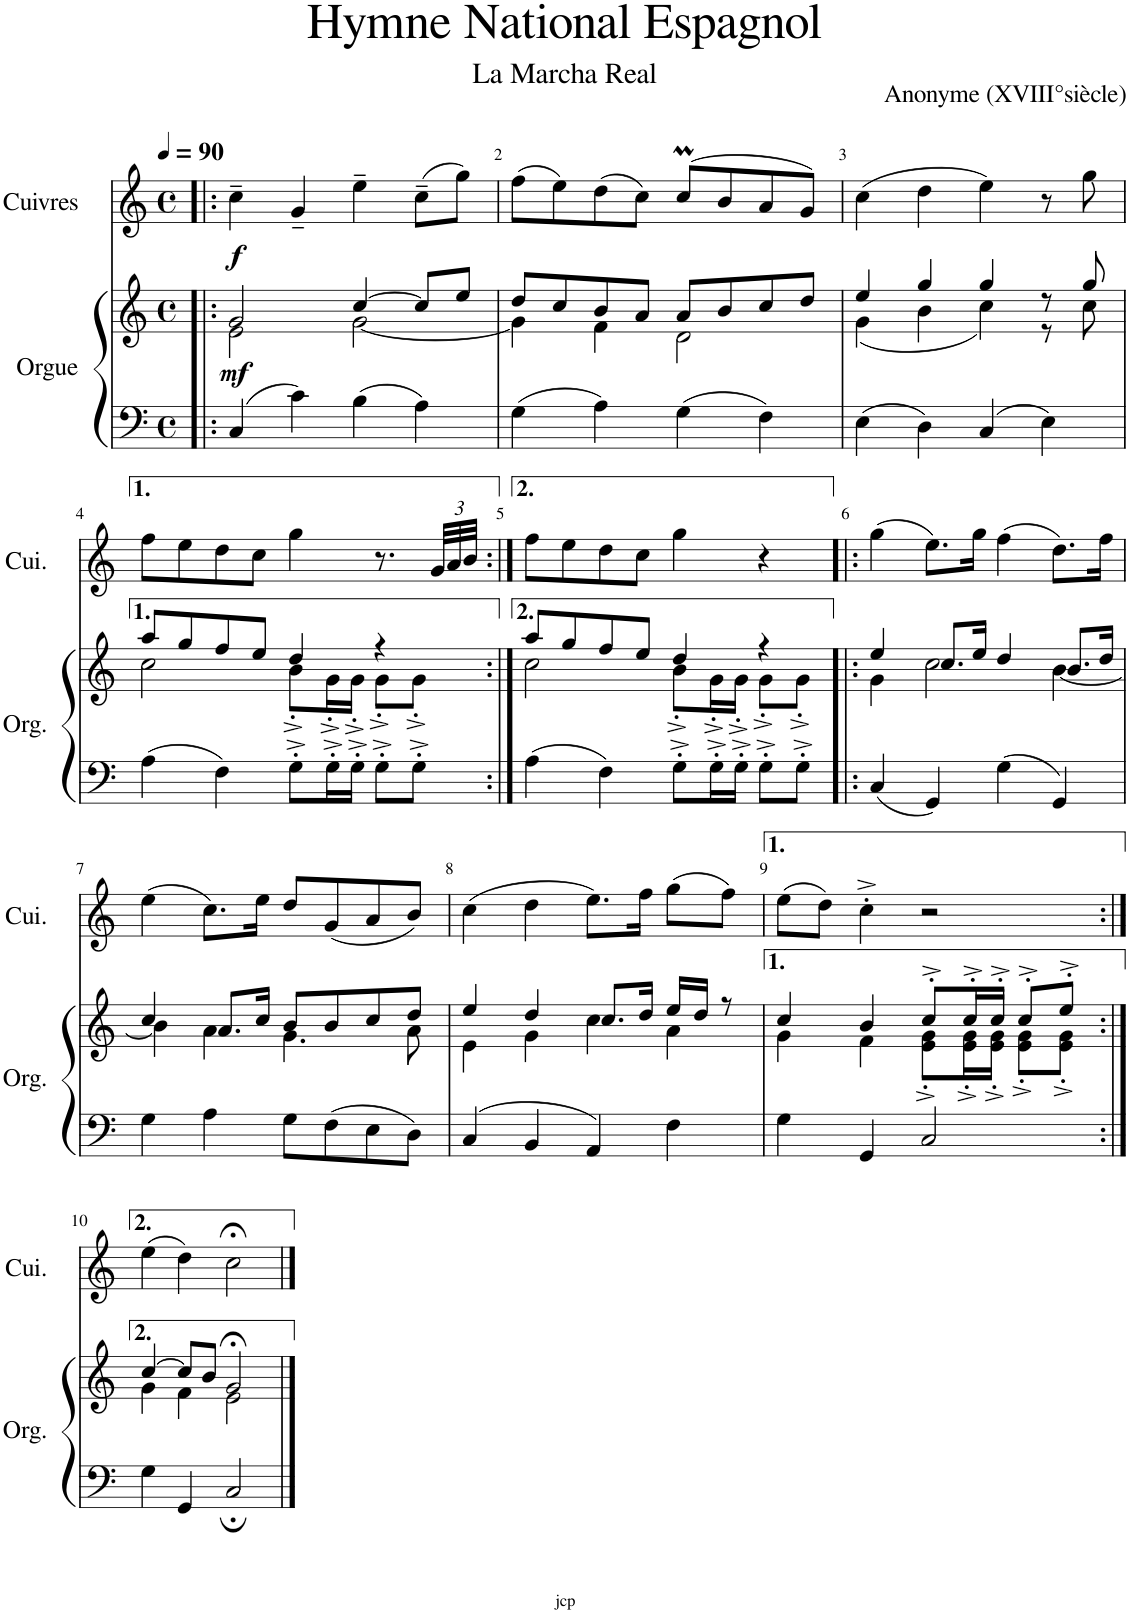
**kern	**kern	**dynam	**kern	**dynam
*part2	*part2	*part2	*part1	*part1
*staff3	*staff2	*staff2/3	*staff1	*staff1
*I"Orgue	*	*	*I"Cuivres	*
*I'Org.	*	*	*I'Cui.	*
*clefF4	*clefG2	*	*clefG2	*
*k[]	*k[]	*	*k[]	*
*M4/4	*M4/4	*	*M4/4	*
*met(c)	*met(c)	*	*met(c)	*
*MM90	*MM90	*	*MM90	*
=1!|:	=1!|:	=1!|:	=1!|:	=1!|:
*	*^	*	*	*
!	!	!	!LO:DY:b	!	!LO:DY:b
4C/	2g/	2e\	mf	4cc~\	f
4c\	.	.	.	4g~/	.
4B\	[4cc/	[2g\	.	4ee~\	.
4A\	8cc/L]	.	.	(8cc~\L	.
.	8ee/J	.	.	8gg\J)	.
=2	=2	=2	=2	=2	=2
4G\	8dd/L	4g\]	.	(8ff\L	.
.	8cc/	.	.	8ee\)	.
4A\	8b/	4f\	.	(8dd\	.
.	8a/J	.	.	8cc\J)	.
4G\	8a/L	2d\	.	(>8ccM/L	.
.	8b/	.	.	8b/	.
4F\	8cc/	.	.	8a/	.
.	8dd/J	.	.	8g/J)	.
=3	=3	=3	=3	=3	=3
4E\	4ee/	(4g\	.	(4cc\	.
4D\	4gg/	4b\	.	4dd\	.
4C/	4gg/	4cc\)	.	4ee\)	.
4E\	8r	8r	.	8r	.
.	8gg/	8cc\	.	8gg\	.
!!LO:LB:g=z
=4	=4	=4	=4	=4	=4
4A\	8aa/L	2cc\	.	8ff\L	.
.	8gg/	.	.	8ee\	.
4F\	8ff/	.	.	8dd\	.
.	8ee/J	.	.	8cc\J	.
8G'^\L	4dd/	8b'^\L	.	4gg\	.
16G'^\L	.	16g'^\L	.	.	.
16G'^\JJ	.	16g'^\JJ	.	.	.
8G'^\L	4r	8g'^\L	.	8.r	.
8G'^\J	.	8g'^\J	.	.	.
*	*	*	*	*Xbrackettup	*
.	.	.	.	48g/LLL	.
.	.	.	.	48a/	.
.	.	.	.	48b/JJJ	.
=5:|!	=5:|!	=5:|!	=5:|!	=5:|!	=5:|!
4A\	8aa/L	2cc\	.	8ff\L	.
.	8gg/	.	.	8ee\	.
4F\	8ff/	.	.	8dd\	.
.	8ee/J	.	.	8cc\J	.
8G'^\L	4dd/	8b'^\L	.	4gg\	.
16G'^\L	.	16g'^\L	.	.	.
16G'^\JJ	.	16g'^\JJ	.	.	.
8G'^\L	4r	8g'^\L	.	4r	.
8G'^\J	.	8g'^\J	.	.	.
=6!|:	=6!|:	=6!|:	=6!|:	=6!|:	=6!|:
4C/	4ee/	4g\	.	(4gg\	.
4GG/	8.cc/L	2cc\	.	8.ee\L)	.
.	16ee/Jk	.	.	16gg\Jk	.
4G\	4dd/	.	.	(4ff\	.
4GG/	8.b/L	[4b\	.	8.dd\L)	.
.	16dd/Jk	.	.	16ff\Jk	.
!!LO:LB:g=z
=7	=7	=7	=7	=7	=7
4G\	4cc/	4b\]	.	(4ee\	.
4A\	8.a/L	4a\	.	8.cc\L)	.
.	16cc/Jk	.	.	16ee\Jk	.
8G\L	8b/L	4.g\	.	8dd/L	.
8F\	8b/	.	.	(8g/	.
8E\	8cc/	.	.	8a/	.
8D\J	8dd/J	8a\	.	8b/J)	.
=8	=8	=8	=8	=8	=8
4C/	4ee/	4e\	.	(4cc\	.
4BB/	4dd/	4g\	.	4dd\	.
4AA/	8.cc/L	4cc\	.	8.ee\L)	.
.	16dd/Jk	.	.	16ff\Jk	.
4F\	16ee/LL	4a\	.	(8gg\L	.
.	16dd/JJ	.	.	.	.
.	8r	.	.	8ff\J)	.
=9	=9	=9	=9	=9	=9
4G\	4cc/	4g\	.	(8ee\L	.
.	.	.	.	8dd\J)	.
4GG/	4b/	4f\	.	4cc'^\	.
2C/	8cc'^/L	8e\'^ 8g\'^L	.	2r	.
.	16cc'^/L	16e\'^ 16g\'^L	.	.	.
.	16cc'^/JJ	16e\'^ 16g\'^JJ	.	.	.
.	8cc'^/L	8e\'^ 8g\'^L	.	.	.
.	8ee'^/J	8e\'^ 8g\'^J	.	.	.
!!LO:LB:g=z
=10:|!	=10:|!	=10:|!	=10:|!	=10:|!	=10:|!
4G\	[4cc/	4g\	.	(4ee\	.
4GG/	8cc/L]	4f\	.	4dd\)	.
.	8b/J	.	.	.	.
2C;/	2g;</	2e\	.	2cc;<\	.
*	*v	*v	*	*	*
==	==	==	==	==
*-	*-	*-	*-	*-
